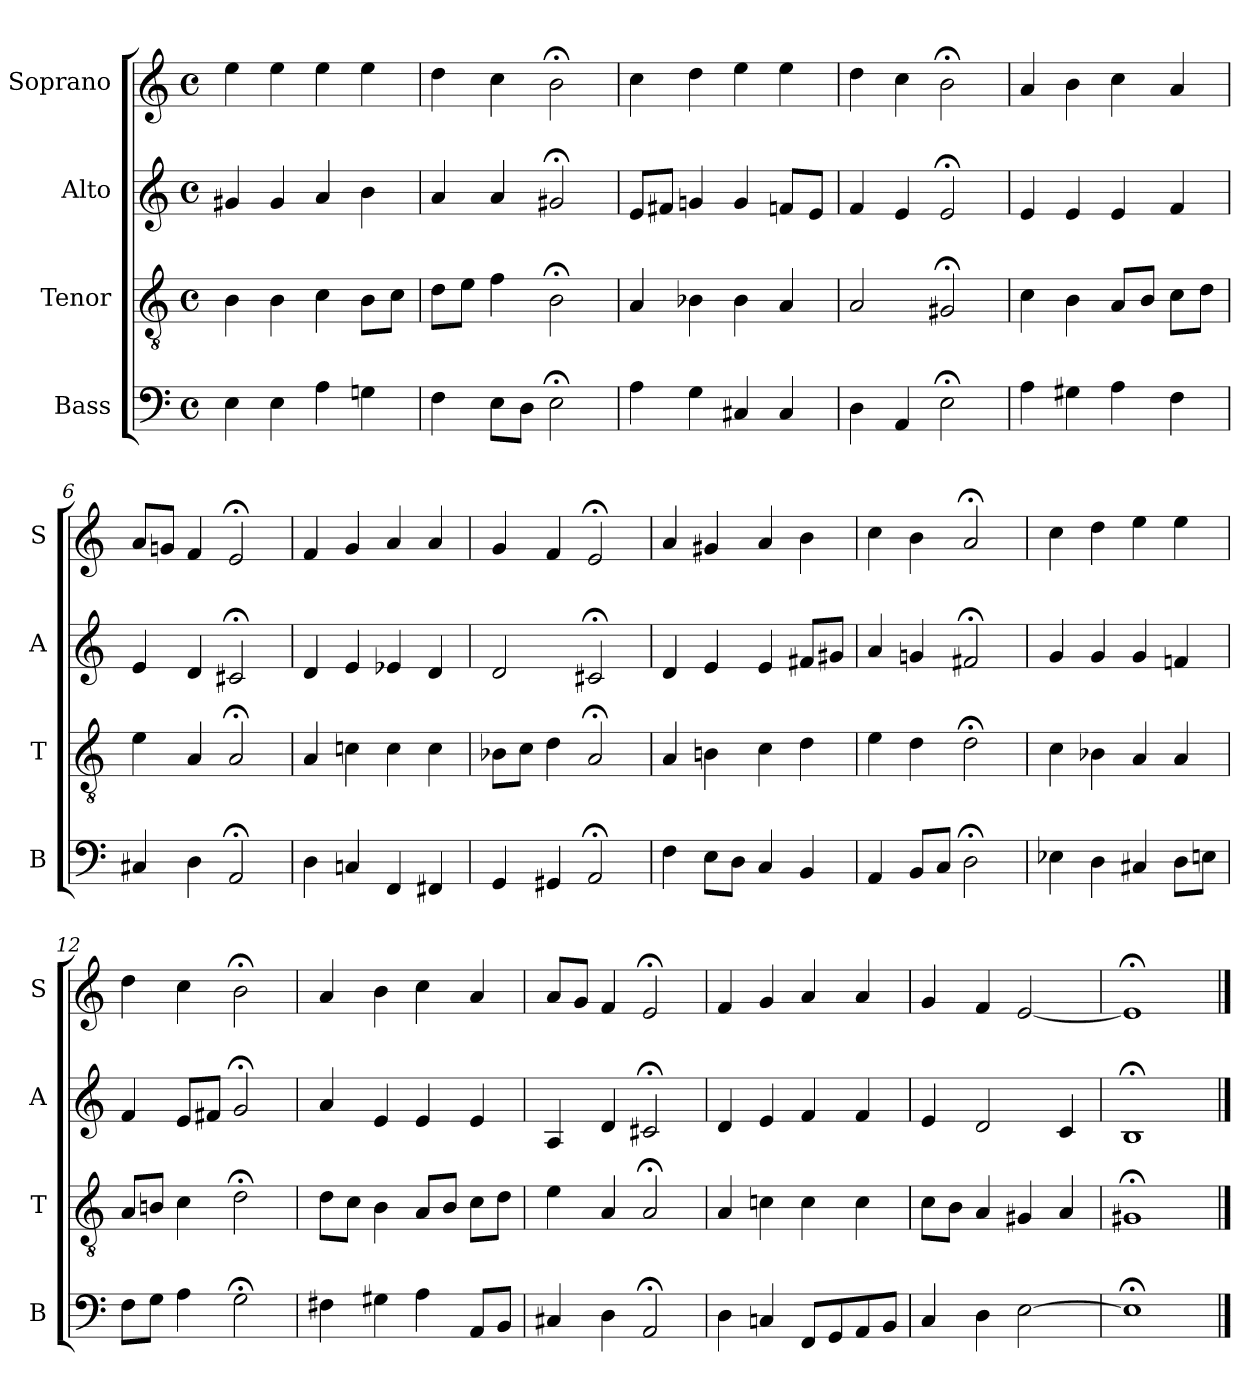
**kern	**kern	**kern	**kern
*part4	*part3	*part2	*part1
*staff4	*staff3	*staff2	*staff1
*I"Bass	*I"Tenor	*I"Alto	*I"Soprano
*I'B	*I'T	*I'A	*I'S
*clefF4	*clefGv2	*clefG2	*clefG2
*k[]	*k[]	*k[]	*k[]
*a:	*a:	*a:	*a:
*M4/4	*M4/4	*M4/4	*M4/4
*met(c)	*met(c)	*met(c)	*met(c)
*MM100	*MM100	*MM100	*MM100
=1	=1	=1	=1
4E	4B	4g#X	4ee
4E	4B	4g#	4ee
4A	4c	4a	4ee
4Gn	8BL	4b	4ee
.	8cJ	.	.
=2	=2	=2	=2
4F	8dL	4a	4dd
.	8eJ	.	.
8EL	4f	4a	4cc
8DJ	.	.	.
2E;<	2B;<	2g#X;<	2b;<
=3	=3	=3	=3
4A	4A	8eL	4cc
.	.	8f#XJ	.
4G	4B-X	4gn	4dd
4C#X	4B-	4g	4ee
4C#	4A	8fnL	4ee
.	.	8eJ	.
=4	=4	=4	=4
4D	2A	4f	4dd
4AA	.	4e	4cc
2E;<	2G#X;<	2e;<	2b;<
=5	=5	=5	=5
4A	4c	4e	4a
4G#X	4B	4e	4b
4A	8AL	4e	4cc
.	8BJ	.	.
4F	8cL	4f	4a
.	8dJ	.	.
=6	=6	=6	=6
4C#X	4e	4e	8aL
.	.	.	8gnJ
4D	4A	4d	4f
2AA;<	2A;<	2c#X;<	2e;<
=7	=7	=7	=7
4D	4A	4d	4f
4Cn	4cn	4e	4g
4FF	4c	4e-X	4a
4FF#Xi	4ci	4di	4ai
=8	=8	=8	=8
4GG	8B-XL	2d	4g
.	8cJ	.	.
4GG#X	4d	.	4f
2AA;<	2A;<	2c#X;<	2e;<
=9	=9	=9	=9
4F	4A	4d	4a
8EL	4Bn	4e	4g#X
8DJ	.	.	.
4C	4c	4e	4a
4BB	4d	8f#XL	4b
.	.	8g#XJ	.
=10	=10	=10	=10
4AA	4e	4a	4cc
8BBL	4d	4gn	4b
8CJ	.	.	.
2D;<	2d;<	2f#X;<	2a;<
=11	=11	=11	=11
4E-X	4c	4g	4cc
4D	4B-X	4g	4dd
4C#Xi	4Ai	4gi	4eei
8DL	4A	4fn	4ee
8EnJ	.	.	.
=12	=12	=12	=12
8FL	8AL	4f	4dd
8GJ	8BnJ	.	.
4A	4c	8eL	4cc
.	.	8f#XJ	.
2G;<	2d;<	2g;<	2b;<
=13	=13	=13	=13
4F#X	8dL	4a	4a
.	8cJ	.	.
4G#X	4B	4e	4b
4A	8AL	4e	4cc
.	8BJ	.	.
8AAL	8cL	4e	4a
8BBJ	8dJ	.	.
=14	=14	=14	=14
4C#X	4e	4A	8aL
.	.	.	8gJ
4D	4A	4d	4f
2AA;<	2A;<	2c#X;<	2e;<
=15	=15	=15	=15
4D	4A	4d	4f
4Cn	4cn	4e	4g
8FFL	4c	4f	4a
8GG	.	.	.
8AA	4c	4f	4a
8BBJ	.	.	.
=16	=16	=16	=16
4C	8cL	4e	4g
.	8BJ	.	.
4D	4A	2d	4f
[2E	4G#X	.	[2e
.	4A	4c	.
=17	=17	=17	=17
1E;<]	1G#X;<	1B;<	1e;<]
==	==	==	==
*-	*-	*-	*-
